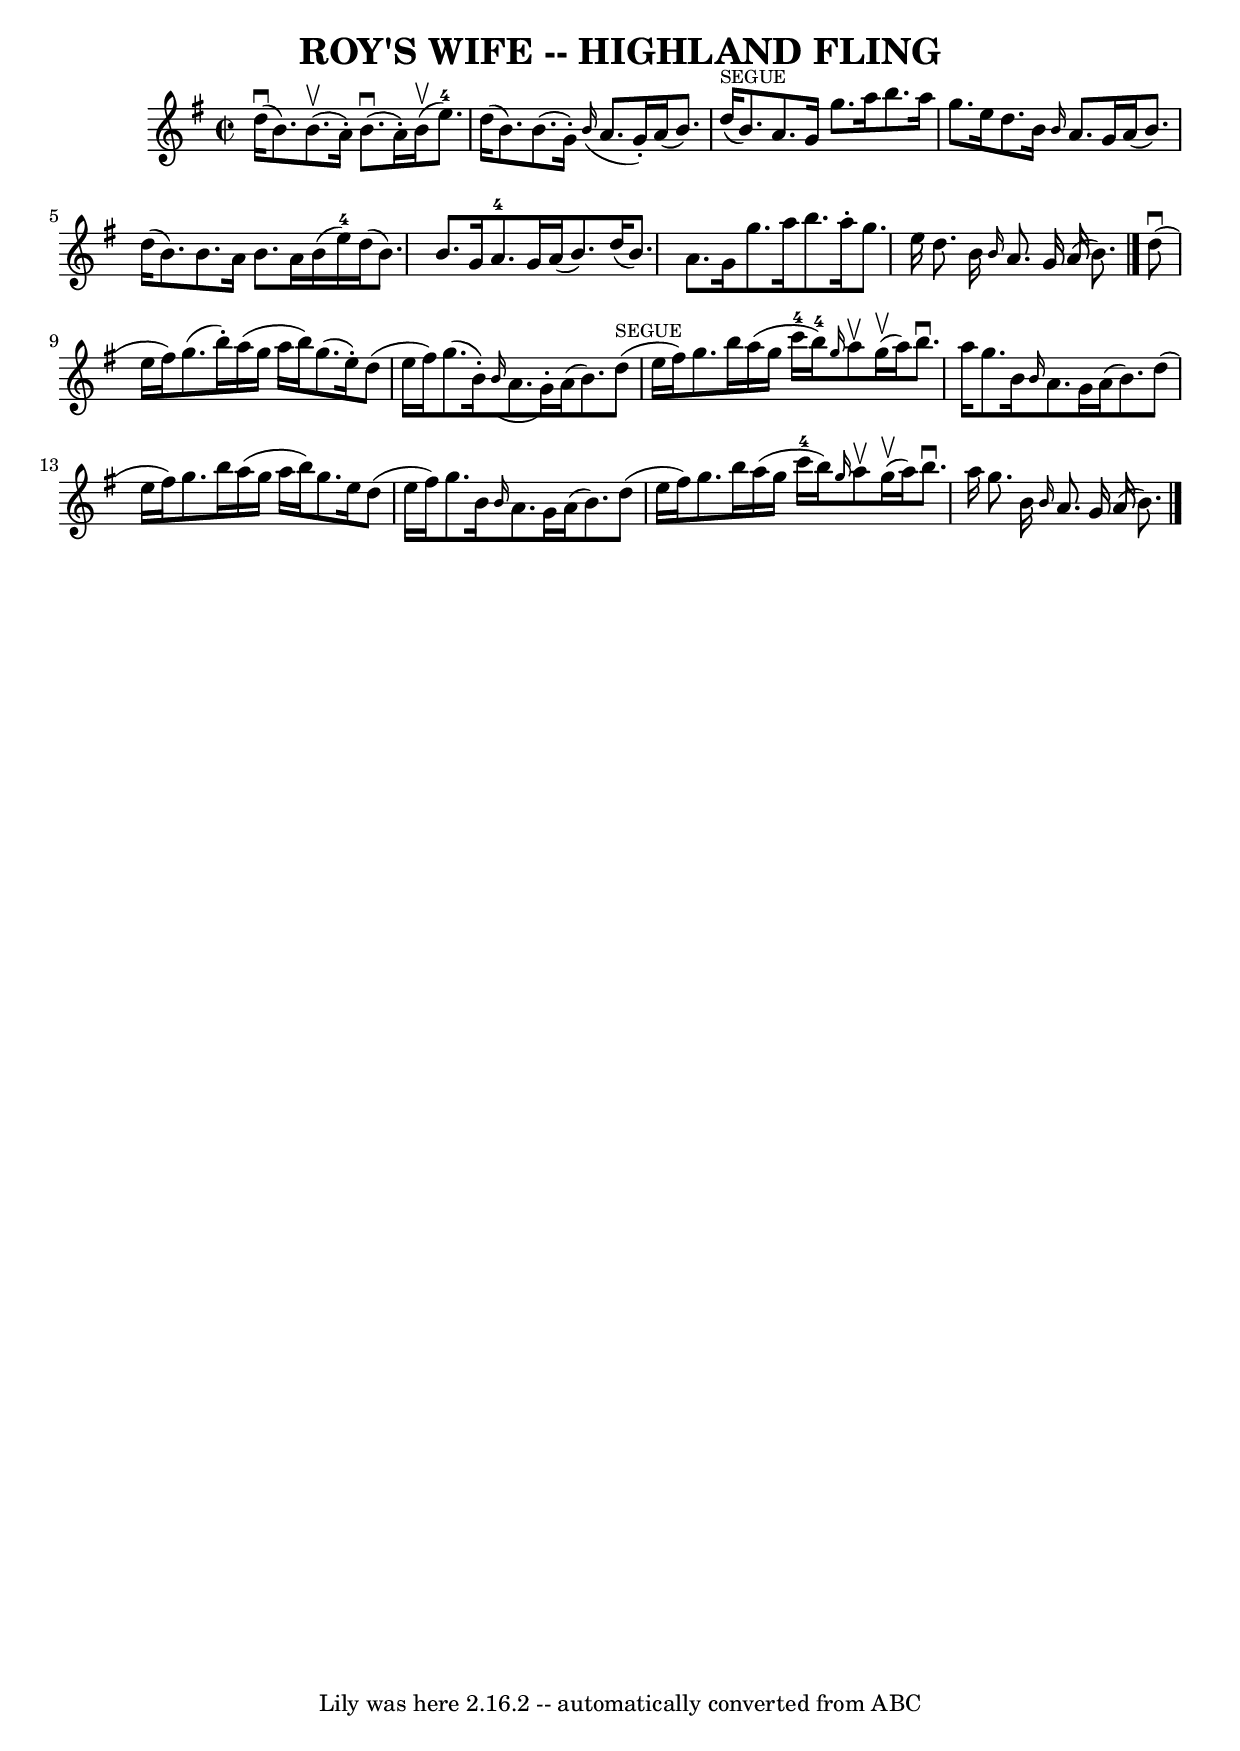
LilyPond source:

\version "2.16.2"
\include "Mammoth.ily"
\header {
  %% book = "Ryan's Mammoth Collection of Fiddle Tunes"
  crossRefNumber = "1"
  footnotes = ""
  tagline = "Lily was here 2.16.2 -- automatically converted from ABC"
  title = "ROY'S WIFE -- HIGHLAND FLING"

}
voicedefault =  {


  \override Staff.TimeSignature #'style = #'C
  \time 2/2 
  \key g \major
  d''16 (^\downbow b'8.) b'8. (^\upbow   
  a'16 -.) b'8. (^\downbow a'16 -.) b'16 (^\upbow e''8.-4)   
  |
  d''16 (b'8.) b'8. (g'16 -.)   \grace { b'16 (
				       }   
  a'8. g'16 -.) a'16 (b'8.)   |
  d''16^\segue(b'8.  
  -) a'8. g'16 g''8. a''16 b''8. a''16    |
  g''8.    
  e''16 d''8. b'16  \grace { b'16  
			   } a'8. g'16 a'16 (b'8.) 
  |
  d''16 (b'8.) b'8. a'16 b'8. a'16 b'16 (
  e''16-4)   |
  d''16 (b'8.) b'8. g'16 a'8.-4   
  g'16 a'16 (b'8.)   |
  d''16 (b'8.) a'8. g'16    
  g''8. a''16 b''8. a''16 -.   |
  g''8. e''16 d''8.    
  b'16  \grace { b'16  
	       } a'8. g'16 a'16 (b'8.)   \bar "|."       
  d''8 (^\downbow e''16 fis''16) g''8. (b''16 -.) a''16 (
  g''16 a''16 b''16) g''8. (e''16 -.)   |
  d''8 (e''16 
  fis''16) g''8. (b'16 -.)   \grace { b'16 (
				    } a'8. g'16 -. 
  -) a'16 (b'8.)   |
  d''8^\segue(e''16 fis''16)   
  g''8. b''16 a''16 (g''16 c'''16-4 b''16-4) \grace {    
    g''16  
  } a''8^\upbow g''16 (^\upbow a''16)   |
  b''8. 
  ^\downbow a''16 g''8. b'16  \grace { b'16  
				     } a'8. g'16 a'16 
  (b'8.)   |
  d''8 (e''16 fis''16) g''8. b''16    
  a''16 (g''16 a''16 b''16) g''8. e''16    |
  d''8 (
  e''16 fis''16) g''8. b'16  \grace { b'16  
				    } a'8. g'16    
  a'16 (b'8.)   |
  d''8 (e''16 fis''16) g''8. b''16 
  a''16 (g''16 c'''16-4 b''16) \grace { g''16  
				      } a''8 
  ^\upbow g''16 (^\upbow a''16)   |
  b''8.^\downbow a''16    
  g''8. b'16  \grace { b'16  
		     } a'8. g'16 a'16 (b'8.)   
  \bar "|."   

}

\score{
  <<

    \context Staff="default"
    {
      \voicedefault 
      
    }

  >>
  \layout {
    
  }
  \midi {
  }

}
